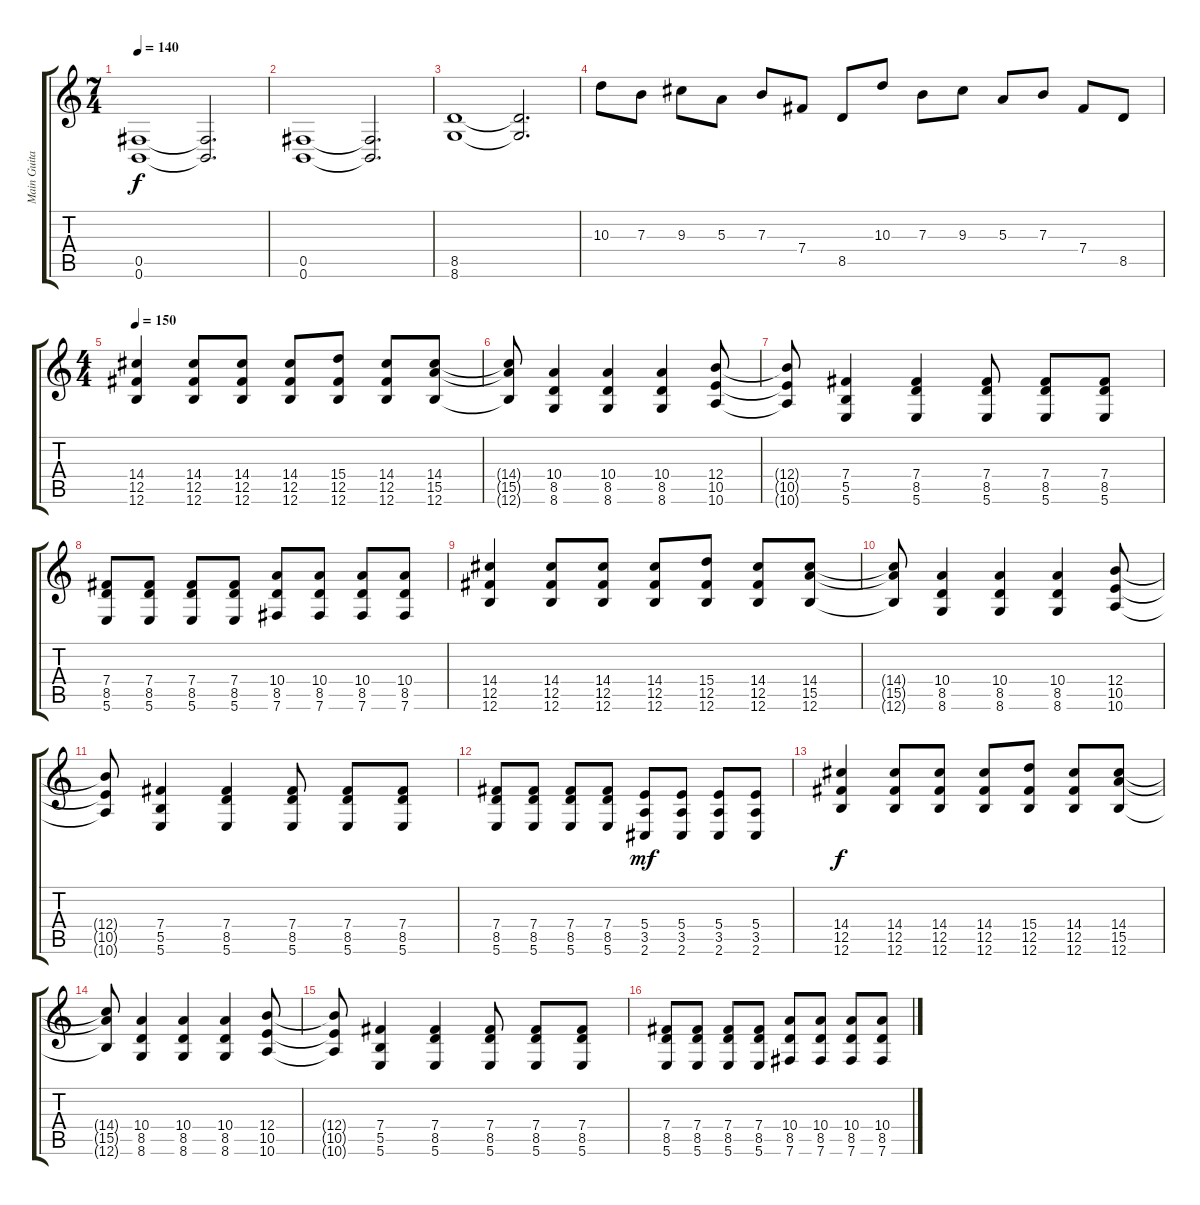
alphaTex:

\track ("Main Guitar Left" "Main Guita") {instrument distortionguitar}
\staff {score tabs}
\tuning (Db4 Ab3 E3 B2 Gb2 B1) {hide}
\ts (7 4)
\tempo 140
\clef g2
\ks c
(0.5 0.6).1{dy f} (0.5{t} 0.6{t}).2{d} |
(0.5 0.6).1 (0.5{t} 0.6{t}).2{d} |
(8.5 8.6).1 (8.5{t} 8.6{t}).2{d} |
10.3.8 7.3.8 9.3.8 5.3.8 7.3.8 7.4.8 8.5.8 10.3.8 7.3.8 9.3.8 5.3.8 7.3.8 7.4.8 8.5.8 |
\ts (4 4)
\tempo 150
(14.4 12.5 12.6).4 (14.4 12.5 12.6).8 (14.4 12.5 12.6).8 (14.4 12.5 12.6).8 (15.4 12.5 12.6).8 (14.4 12.5 12.6).8 (14.4 15.5 12.6).8 |
(14.4{t} 15.5{t} 12.6{t}).8 (10.4 8.5 8.6).4 (10.4 8.5 8.6).4 (10.4 8.5 8.6).4 (12.4 10.5 10.6).8 |
(12.4{t} 10.5{t} 10.6{t}).8 (7.4 5.5 5.6).4 (7.4 8.5 5.6).4 (7.4 8.5 5.6).8 (7.4 8.5 5.6).8 (7.4 8.5 5.6).8 |
(7.4 8.5 5.6).8 (7.4 8.5 5.6).8 (7.4 8.5 5.6).8 (7.4 8.5 5.6).8 (10.4 8.5 7.6).8 (10.4 8.5 7.6).8 (10.4 8.5 7.6).8 (10.4 8.5 7.6).8 |
(14.4 12.5 12.6).4 (14.4 12.5 12.6).8 (14.4 12.5 12.6).8 (14.4 12.5 12.6).8 (15.4 12.5 12.6).8 (14.4 12.5 12.6).8 (14.4 15.5 12.6).8 |
(14.4{t} 15.5{t} 12.6{t}).8 (10.4 8.5 8.6).4 (10.4 8.5 8.6).4 (10.4 8.5 8.6).4 (12.4 10.5 10.6).8 |
(12.4{t} 10.5{t} 10.6{t}).8 (7.4 5.5 5.6).4 (7.4 8.5 5.6).4 (7.4 8.5 5.6).8 (7.4 8.5 5.6).8 (7.4 8.5 5.6).8 |
(7.4 8.5 5.6).8 (7.4 8.5 5.6).8 (7.4 8.5 5.6).8 (7.4 8.5 5.6).8 (5.4 3.5 2.6).8{dy mf} (5.4 3.5 2.6).8 (5.4 3.5 2.6).8 (5.4 3.5 2.6).8 |
(14.4 12.5 12.6).4{dy f} (14.4 12.5 12.6).8 (14.4 12.5 12.6).8 (14.4 12.5 12.6).8 (15.4 12.5 12.6).8 (14.4 12.5 12.6).8 (14.4 15.5 12.6).8 |
(14.4{t} 15.5{t} 12.6{t}).8 (10.4 8.5 8.6).4 (10.4 8.5 8.6).4 (10.4 8.5 8.6).4 (12.4 10.5 10.6).8 |
(12.4{t} 10.5{t} 10.6{t}).8 (7.4 5.5 5.6).4 (7.4 8.5 5.6).4 (7.4 8.5 5.6).8 (7.4 8.5 5.6).8 (7.4 8.5 5.6).8 |
(7.4 8.5 5.6).8 (7.4 8.5 5.6).8 (7.4 8.5 5.6).8 (7.4 8.5 5.6).8 (10.4 8.5 7.6).8 (10.4 8.5 7.6).8 (10.4 8.5 7.6).8 (10.4 8.5 7.6).8
